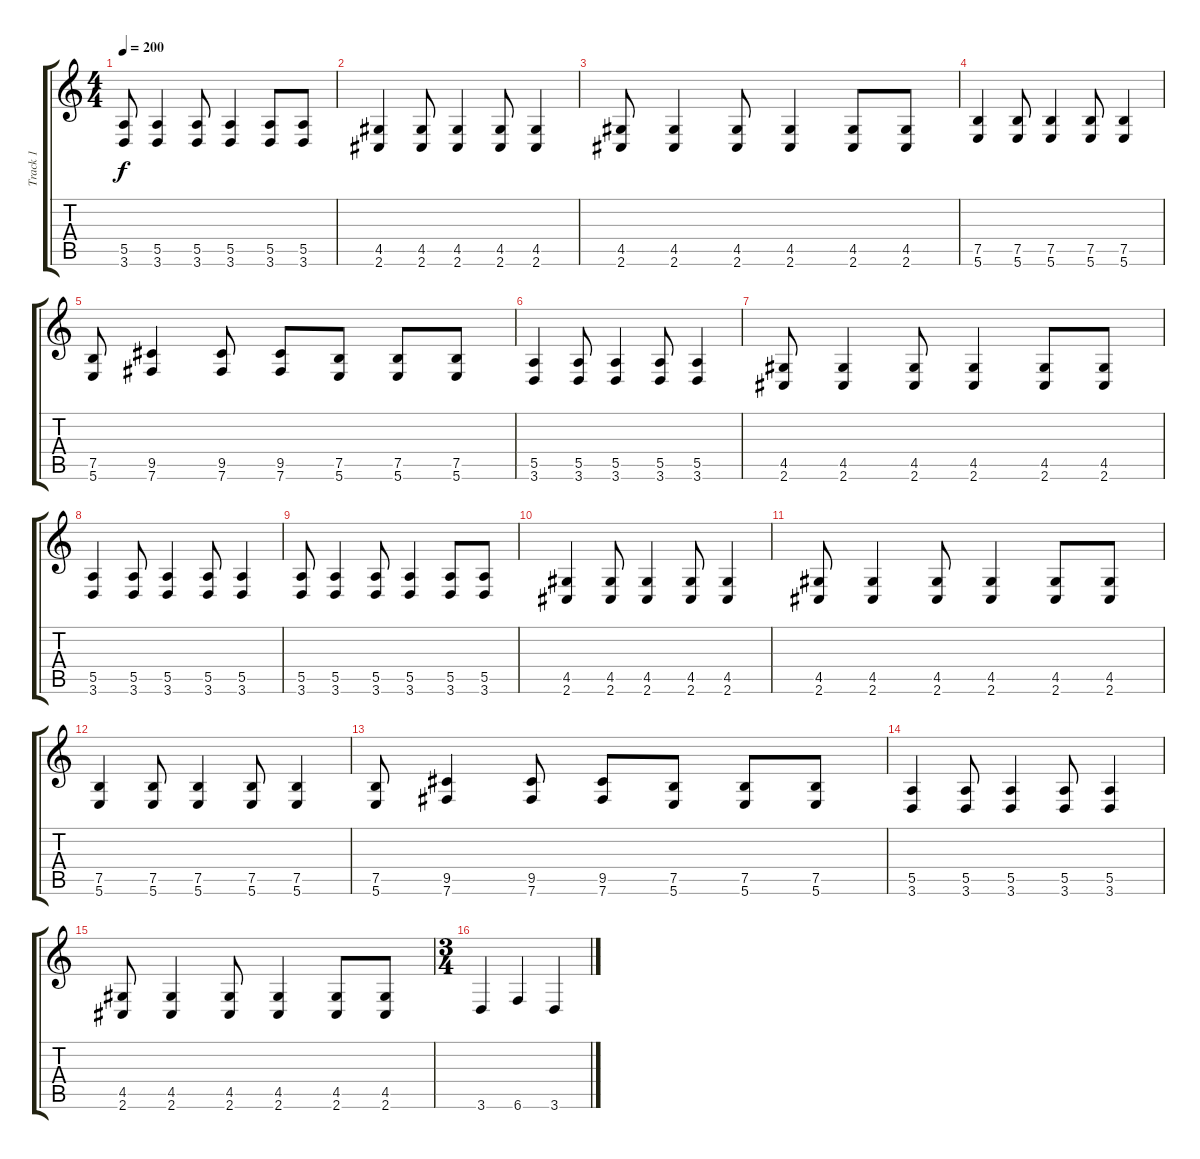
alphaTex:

\track ("Track 1" "Track 1") {instrument distortionguitar}
\staff {score tabs}
\tuning (B3 Gb3 D3 A2 E2 B1) {hide}
\ts (4 4)
\tempo 200
\clef g2
\ks c
(5.5 3.6).8{dy f} (5.5 3.6).4 (5.5 3.6).8 (5.5 3.6).4 (5.5 3.6).8 (5.5 3.6).8 |
(4.5 2.6).4 (4.5 2.6).8 (4.5 2.6).4 (4.5 2.6).8 (4.5 2.6).4 |
(4.5 2.6).8 (4.5 2.6).4 (4.5 2.6).8 (4.5 2.6).4 (4.5 2.6).8 (4.5 2.6).8 |
(7.5 5.6).4 (7.5 5.6).8 (7.5 5.6).4 (7.5 5.6).8 (7.5 5.6).4 |
(7.5 5.6).8 (9.5 7.6).4 (9.5 7.6).8 (9.5 7.6).8 (7.5 5.6).8 (7.5 5.6).8 (7.5 5.6).8 |
(5.5 3.6).4 (5.5 3.6).8 (5.5 3.6).4 (5.5 3.6).8 (5.5 3.6).4 |
(4.5 2.6).8 (4.5 2.6).4 (4.5 2.6).8 (4.5 2.6).4 (4.5 2.6).8 (4.5 2.6).8 |
(5.5 3.6).4 (5.5 3.6).8 (5.5 3.6).4 (5.5 3.6).8 (5.5 3.6).4 |
(5.5 3.6).8 (5.5 3.6).4 (5.5 3.6).8 (5.5 3.6).4 (5.5 3.6).8 (5.5 3.6).8 |
(4.5 2.6).4 (4.5 2.6).8 (4.5 2.6).4 (4.5 2.6).8 (4.5 2.6).4 |
(4.5 2.6).8 (4.5 2.6).4 (4.5 2.6).8 (4.5 2.6).4 (4.5 2.6).8 (4.5 2.6).8 |
(7.5 5.6).4 (7.5 5.6).8 (7.5 5.6).4 (7.5 5.6).8 (7.5 5.6).4 |
(7.5 5.6).8 (9.5 7.6).4 (9.5 7.6).8 (9.5 7.6).8 (7.5 5.6).8 (7.5 5.6).8 (7.5 5.6).8 |
(5.5 3.6).4 (5.5 3.6).8 (5.5 3.6).4 (5.5 3.6).8 (5.5 3.6).4 |
(4.5 2.6).8 (4.5 2.6).4 (4.5 2.6).8 (4.5 2.6).4 (4.5 2.6).8 (4.5 2.6).8 |
\ts (3 4)
3.6.4 6.6.4 3.6.4
